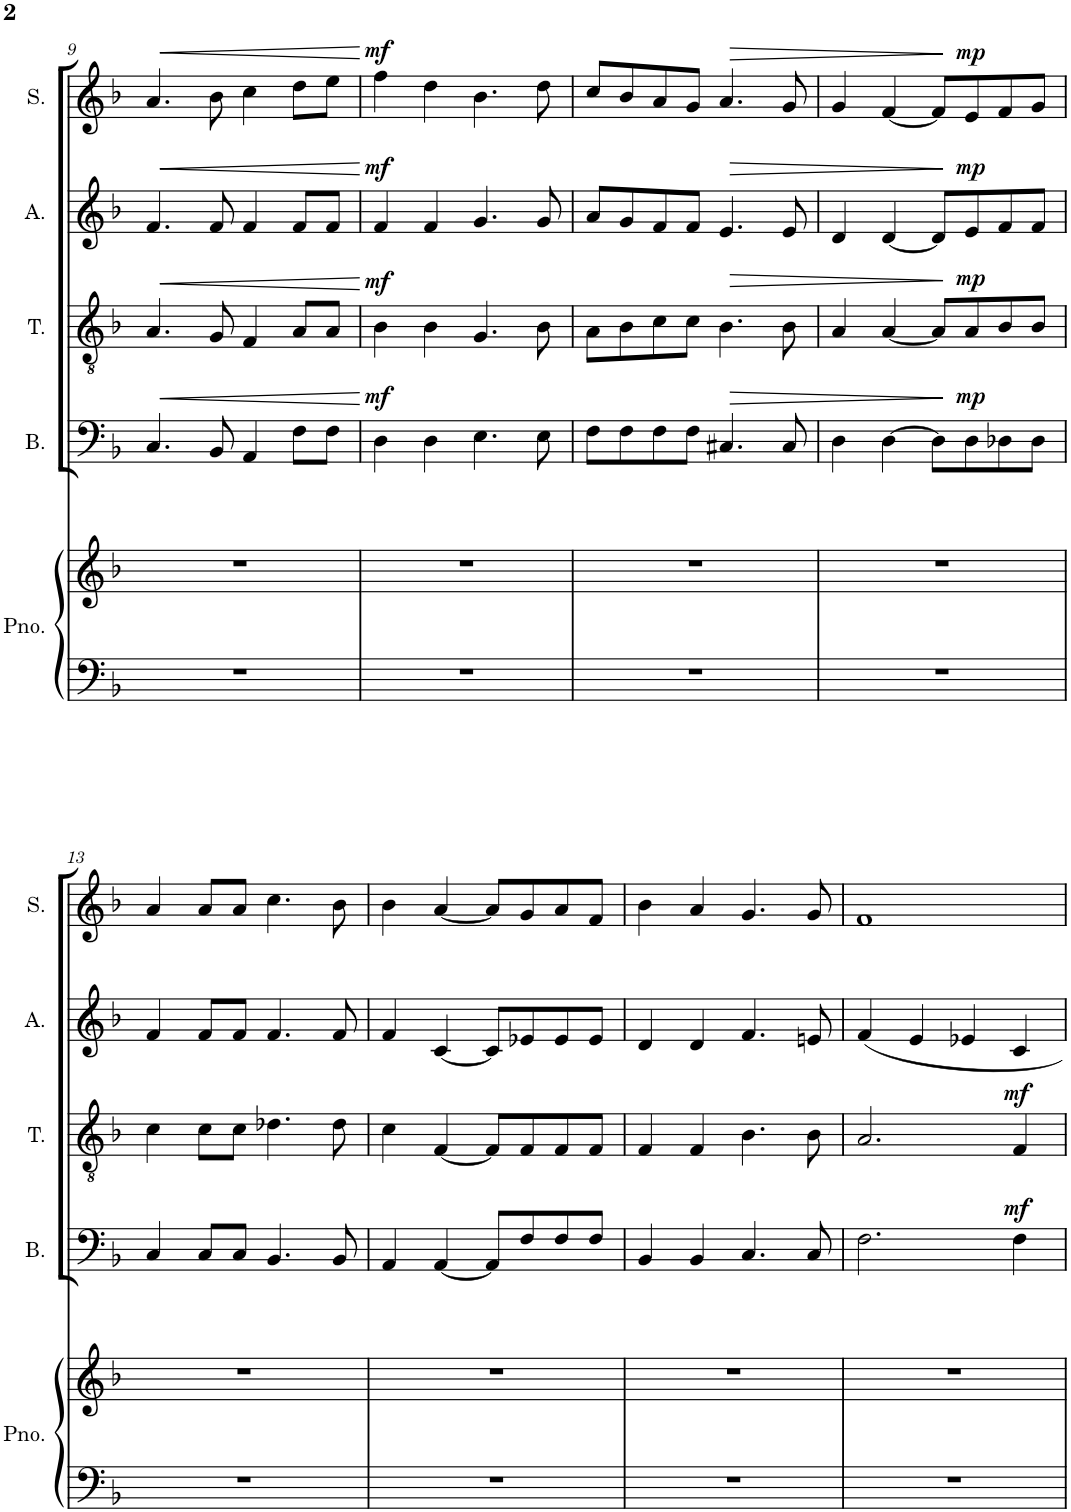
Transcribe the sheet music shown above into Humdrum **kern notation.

**kern	**kern	**kern	**dynam	**kern	**dynam	**kern	**dynam	**kern	**dynam
*part5	*part5	*part4	*part4	*part3	*part3	*part2	*part2	*part1	*part1
*staff6	*staff5	*staff4	*staff4	*staff3	*staff3	*staff2	*staff2	*staff1	*staff1
*I"Piano	*	*I"Bass	*	*I"Tenor	*	*I"Alto	*	*I"Soprano	*
*I'Pno.	*	*I'B.	*	*I'T.	*	*I'A.	*	*I'S.	*
!!LO:PB:g=z
*clefF4	*clefG2	*clefF4	*	*clefGv2	*	*clefG2	*	*clefG2	*
*k[b-]	*k[b-]	*k[b-]	*	*k[b-]	*	*k[b-]	*	*k[b-]	*
*M4/4	*M4/4	*M4/4	*	*M4/4	*	*M4/4	*	*M4/4	*
*met(c)	*met(c)	*met(c)	*	*met(c)	*	*met(c)	*	*met(c)	*
=9	=9	=9	=9	=9	=9	=9	=9	=9	=9
1r	1r	4.C/	.	4.A/	.	4.f/	.	4.a/	.
!	!	!	!LO:HP:b	!	!LO:HP:b	!	!LO:HP:b	!	!LO:HP:b
.	.	8BB-/	<	8G/	<	8f/	<	8b-\	<
.	.	4AA/	.	4F/	.	4f/	.	4cc\	.
.	.	8F\L	.	8A/L	.	8f/L	.	8dd\L	.
.	.	8F\J	.	8A/J	.	8f/J	.	8ee\J	.
.	.	.	.	.	.	.	.	.	[
=10	=10	=10	=10	=10	=10	=10	=10	=10	=10
!	!	!	!LO:DY:a	!	!LO:DY:a	!	!LO:DY:a	!	!LO:DY:a
1r	1r	4D\	mf	4B-\	mf	4f/	mf	4ff\	mf
.	.	4D\	.	4B-\	.	4f/	.	4dd\	.
.	.	4.E\	.	4.G/	.	4.g/	.	4.b-\	.
.	.	8E\	.	8B-\	.	8g/	.	8dd\	.
=11	=11	=11	=11	=11	=11	=11	=11	=11	=11
1r	1r	8F\L	.	8A\L	.	8a/L	.	8cc/L	.
.	.	8F\	.	8B-\	.	8g/	.	8b-/	.
.	.	8F\	.	8c\	.	8f/	.	8a/	.
.	.	8F\J	.	8c\J	.	8f/J	.	8g/J	.
.	.	4.C#X/	.	4.B-\	.	4.e/	.	4.a/	.
!	!	!	!	!	!	!	!	!	!LO:HP:b
.	.	8C#/	.	8B-\	.	8e/	.	8g/	>
=12	=12	=12	=12	=12	=12	=12	=12	=12	=12
1r	1r	4D\	.	4A/	.	4d/	.	4g/	.
.	.	[4D\	.	[4A/	.	[4d/	.	[4f/	.
.	.	8D\L]	.	8A/L]	.	8d/L]	.	8f/L]	.
!	!	!	!LO:DY:n=1:a	!	!LO:DY:n=1:a	!	!LO:DY:n=1:a	!	!LO:DY:n=1:a
.	.	8D\	[ mp	8A/	[ mp	8e/	[ mp	8e/	] mp
.	.	8D-X\	.	8B-/	.	8f/	.	8f/	.
.	.	8D-\J	.	8B-/J	.	8f/J	.	8g/J	.
!!LO:LB:g=z
=13	=13	=13	=13	=13	=13	=13	=13	=13	=13
1r	1r	4C/	.	4c\	.	4f/	.	4a/	.
.	.	8C/L	.	8c\L	.	8f/L	.	8a/L	.
.	.	8C/J	.	8c\J	.	8f/J	.	8a/J	.
.	.	4.BB-/	.	4.d-X\	.	4.f/	.	4.cc\	.
.	.	8BB-/	.	8d-\	.	8f/	.	8b-\	.
=14	=14	=14	=14	=14	=14	=14	=14	=14	=14
1r	1r	4AA/	.	4c\	.	4f/	.	4b-\	.
.	.	[4AA/	.	[4F/	.	[4c/	.	[4a/	.
.	.	8AA/L]	.	8F/L]	.	8c/L]	.	8a/L]	.
.	.	8F/	.	8F/	.	8e-X/	.	8g/	.
.	.	8F/	.	8F/	.	8e-/	.	8a/	.
.	.	8F/J	.	8F/J	.	8e-/J	.	8f/J	.
=15	=15	=15	=15	=15	=15	=15	=15	=15	=15
1r	1r	4BB-/	.	4F/	.	4d/	.	4b-\	.
.	.	4BB-/	.	4F/	.	4d/	.	4a/	.
.	.	4.C/	.	4.B-\	.	4.f/	.	4.g/	.
.	.	8C/	.	8B-\	.	8en/	.	8g/	.
=16	=16	=16	=16	=16	=16	=16	=16	=16	=16
1r	1r	2.F\	.	2.A/	.	4f/	.	1f	.
.	.	.	.	.	.	4e/	.	.	.
.	.	.	.	.	.	4e-X/	.	.	.
!	!	!	!LO:DY:a	!	!LO:DY:a	!	!	!	!
.	.	4F\	mf	4F/	mf	4c/	.	.	.
=	=	=	=	=	=	=	=	=	=
*-	*-	*-	*-	*-	*-	*-	*-	*-	*-
